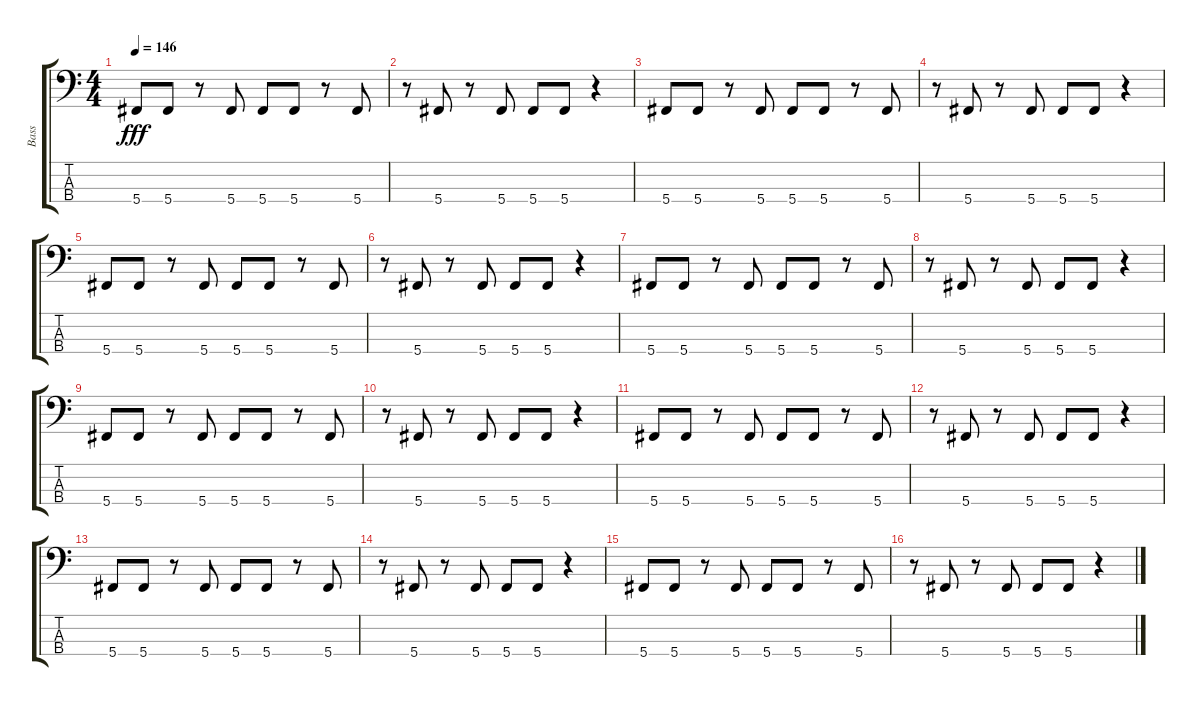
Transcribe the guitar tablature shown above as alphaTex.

\track ("Bass" "Bass") {instrument electricbassfinger}
\staff {score tabs}
\tuning (Gb2 Db2 Ab1 Db1) {hide}
\ts (4 4)
\tempo 146
\clef f4
\ks c
5.4.8{dy fff} 5.4.8 r.8 5.4.8 5.4.8 5.4.8 r.8 5.4.8 |
r.8 5.4.8 r.8 5.4.8 5.4.8 5.4.8 r.4 |
5.4.8 5.4.8 r.8 5.4.8 5.4.8 5.4.8 r.8 5.4.8 |
r.8 5.4.8 r.8 5.4.8 5.4.8 5.4.8 r.4 |
5.4.8 5.4.8 r.8 5.4.8 5.4.8 5.4.8 r.8 5.4.8 |
r.8 5.4.8 r.8 5.4.8 5.4.8 5.4.8 r.4 |
5.4.8 5.4.8 r.8 5.4.8 5.4.8 5.4.8 r.8 5.4.8 |
r.8 5.4.8 r.8 5.4.8 5.4.8 5.4.8 r.4 |
5.4.8 5.4.8 r.8 5.4.8 5.4.8 5.4.8 r.8 5.4.8 |
r.8 5.4.8 r.8 5.4.8 5.4.8 5.4.8 r.4 |
5.4.8 5.4.8 r.8 5.4.8 5.4.8 5.4.8 r.8 5.4.8 |
r.8 5.4.8 r.8 5.4.8 5.4.8 5.4.8 r.4 |
5.4.8 5.4.8 r.8 5.4.8 5.4.8 5.4.8 r.8 5.4.8 |
r.8 5.4.8 r.8 5.4.8 5.4.8 5.4.8 r.4 |
5.4.8 5.4.8 r.8 5.4.8 5.4.8 5.4.8 r.8 5.4.8 |
r.8 5.4.8 r.8 5.4.8 5.4.8 5.4.8 r.4
